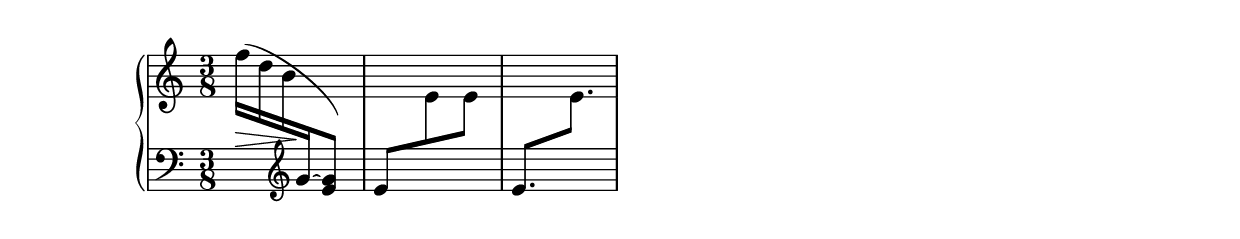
\version "1.7.16"
\header {
    texidoc = "Cross staff  (kneed) beams
don't cause extreme slopes"
}

\score {
    \notes\context PianoStaff <
    \context Staff = up
    \relative c'' <
        {
	    \stemDown
            f16( \> d \! b \translator Staff = down \stemUp
            \clef treble g ~ << g e>>8-)
	    
	    [e \translator Staff = up
	    \stemDown
	    e e]
	    \translator Staff = down
	    \stemUp
	    [
	    e8. \translator Staff = up
	    \stemDown
	    e8.]
	    
	} \\
    >
    \context Staff = down {
        \time 3/8 \clef bass s4.*3 }
    >
    \paper { raggedright = ##t}
}

%% new-chords-done %%